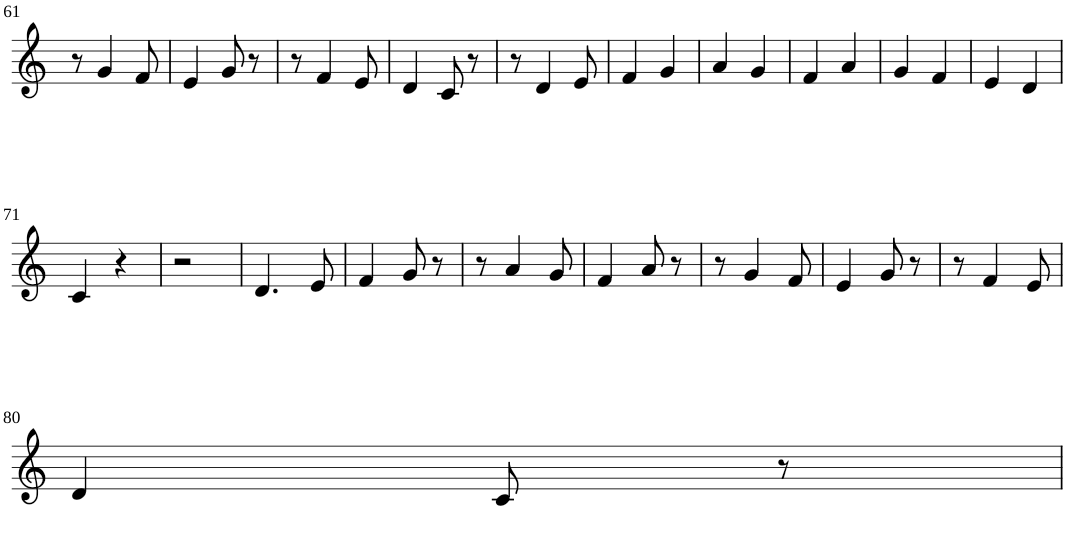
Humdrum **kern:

**kern
*part1
*staff1
*I"Violin
!!LO:PB:g=z
*clefG2
*k[]
*M2/4
=61
8r
4g/
8f/
=62
4e/
8g/
8r
=63
8r
4f/
8e/
=64
4d/
8c/
8r
=65
8r
4d/
8e/
=66
4f/
4g/
=67
4a/
4g/
=68
4f/
4a/
=69
4g/
4f/
=70
4e/
4d/
!!LO:LB:g=z
=71
4c/
4r
=72
2r
=73
4.d/
8e/
=74
4f/
8g/
8r
=75
8r
4a/
8g/
=76
4f/
8a/
8r
=77
8r
4g/
8f/
=78
4e/
8g/
8r
=79
8r
4f/
8e/
!!LO:LB:g=z
=80
4d/
8c/
8r
=
*-
